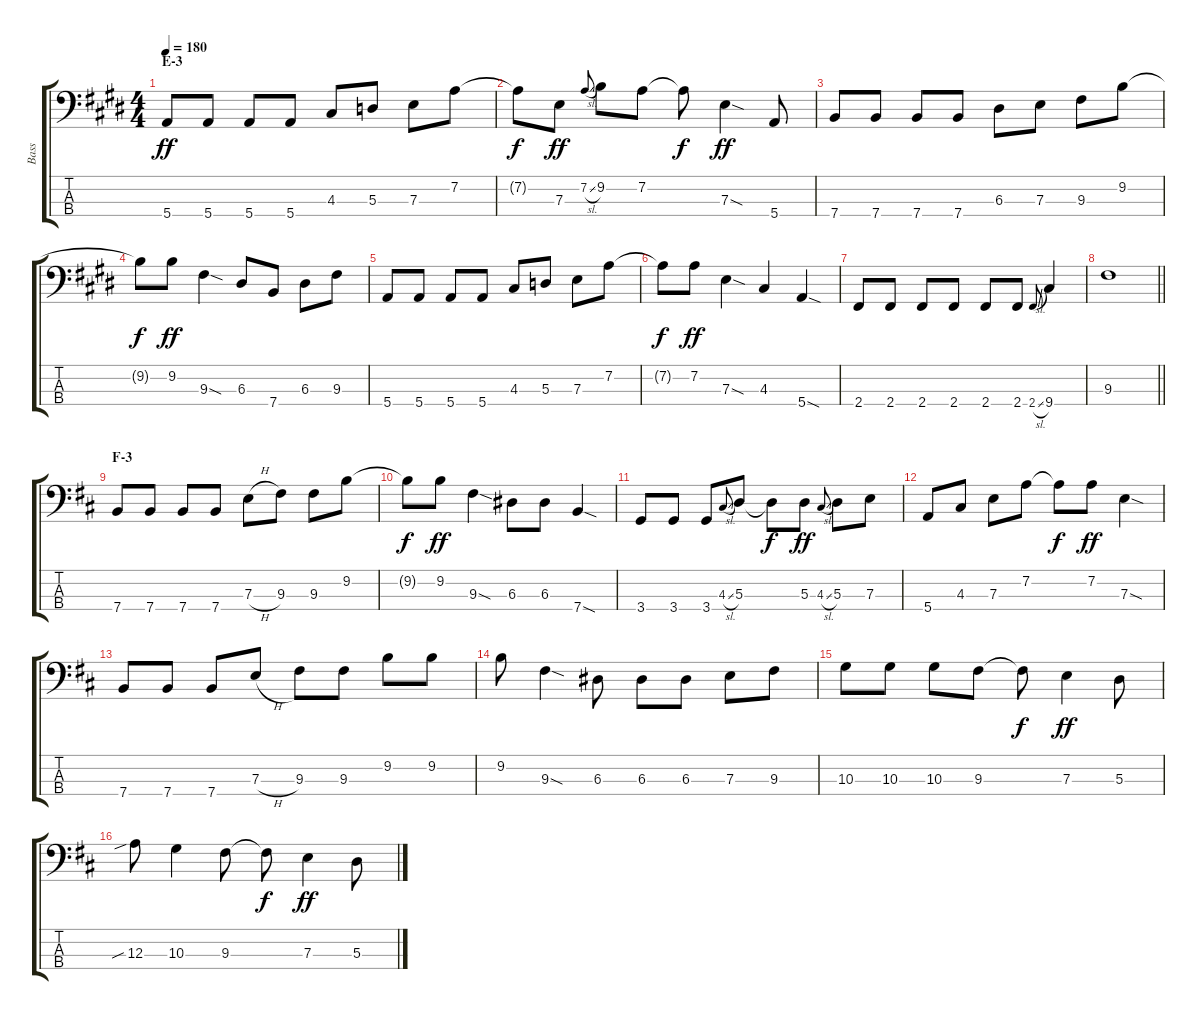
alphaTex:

\track ("Bass" "Bass") {instrument electricbasspick}
\staff {score tabs}
\tuning (G2 D2 A1 E1) {hide}
\ts (4 4)
\section ("" "E-3")
\tempo 180
\clef f4
\ks e
5.4.8{dy ff} 5.4.8 5.4.8 5.4.8 4.3.8 5.3.8 7.3.8 7.2.8 |
7.2{t}.8{dy f} 7.3.8{dy ff} 7.2{sl}.8{gr onbeat} 9.2.8 7.2.8 7.2{t}.8{dy f} 7.3{sod}.4{dy ff} 5.4.8 |
7.4.8 7.4.8 7.4.8 7.4.8 6.3.8 7.3.8 9.3.8 9.2.8 |
9.2{t}.8{dy f} 9.2.8{dy ff} 9.3{sod}.4 6.3.8 7.4.8 6.3.8 9.3.8 |
5.4.8 5.4.8 5.4.8 5.4.8 4.3.8 5.3.8 7.3.8 7.2.8 |
7.2{t}.8{dy f} 7.2.8{dy ff} 7.3{sod}.4 4.3.4 5.4{sod}.4 |
2.4.8 2.4.8 2.4.8 2.4.8 2.4.8 2.4.8 2.4{sl}.8{gr onbeat} 9.4.4 |
\barLineRight lightlight
9.3.1 |
\section ("" "F-3")
\ks d
7.4.8 7.4.8 7.4.8 7.4.8 7.3{h}.8 9.3.8 9.3.8 9.2.8 |
9.2{t}.8{dy f} 9.2.8{dy ff} 9.3{sod}.4 6.3.8 6.3.8 7.4{sod}.4 |
3.4.8 3.4.8 3.4.8 4.3{sl}.8{gr onbeat} 5.3.8 5.3{t}.8{dy f} 5.3.8{dy ff} 4.3{sl}.8{gr onbeat} 5.3.8 7.3.8 |
5.4.8 4.3.8 7.3.8 7.2.8 7.2{t}.8{dy f} 7.2.8{dy ff} 7.3{sod}.4 |
7.4.8 7.4.8 7.4.8 7.3{h}.8 9.3.8 9.3.8 9.2.8 9.2.8 |
9.2.8 9.3{sod}.4 6.3.8 6.3.8 6.3.8 7.3.8 9.3.8 |
10.3.8 10.3.8 10.3.8 9.3.8 9.3{t}.8{dy f} 7.3.4{dy ff} 5.3.8 |
12.3{sib}.8 10.3.4 9.3.8 9.3{t}.8{dy f} 7.3.4{dy ff} 5.3.8
